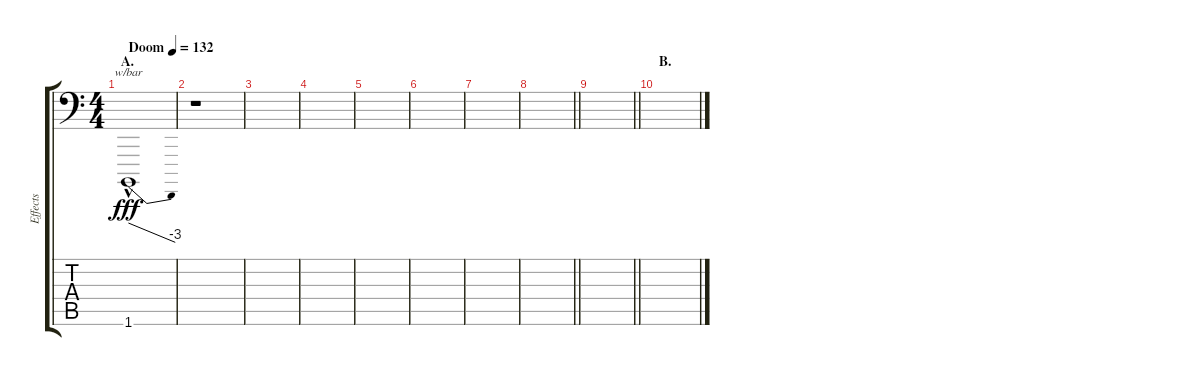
\track ("Effects" "Effects") {instrument guitarfretnoise}
\staff {score tabs}
\tuning (C4 G3 Eb3 Bb2 F2 Bb0) {hide}
\ts (4 4)
\section ("" "A.")
\tempo (132 "Doom")
\clef f4
\ks c
1.6{hac}.1{tbe (dive default 0 0 60 -12) dy fff volume 14 instrument lead8bassandlead} |
r.1 |
|
|
|
|
|
\barLineRight lightlight
|
\section ("" "")
\barLineRight lightlight
|
\section ("" "B.")
